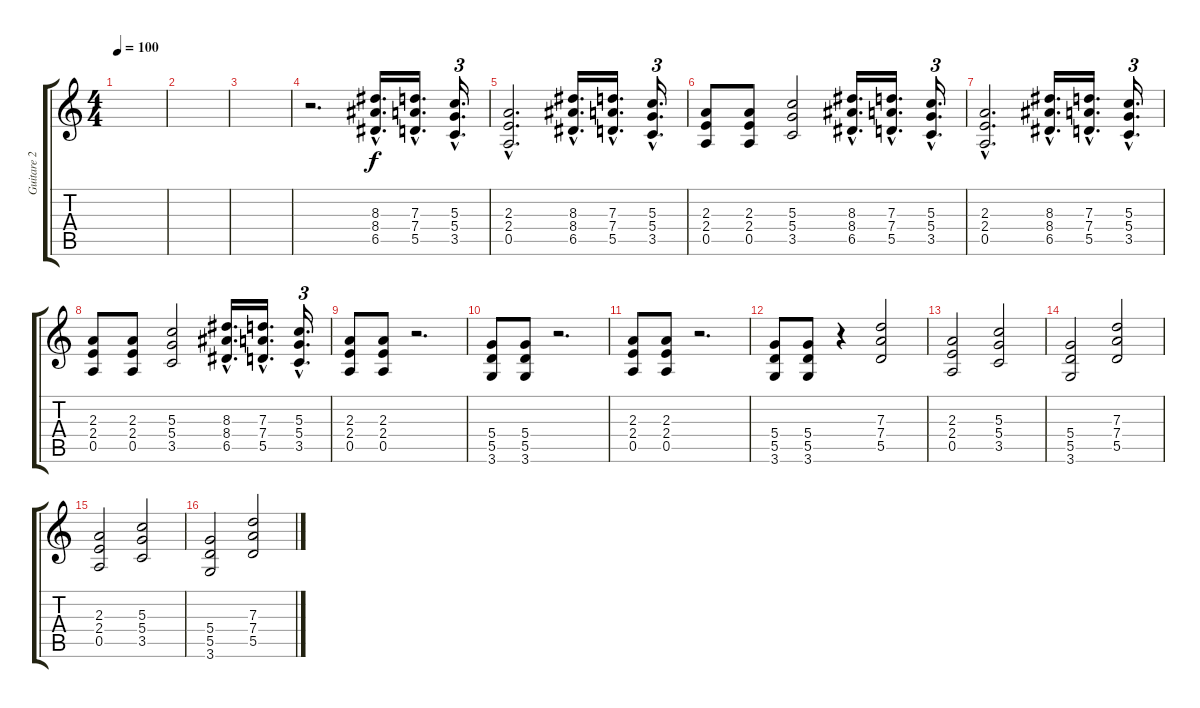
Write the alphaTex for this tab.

\track ("Guitare 2" "Guitare 2") {instrument electricguitarmuted}
\staff {score tabs}
\tuning (E4 B3 G3 D3 A2 E2) {hide}
\ts (4 4)
\tempo 100
\clef g2
\ks c
|
|
|
r.2{d} (8.3{hac} 8.4{hac} 6.5{hac}).16{d instrument distortionguitar} (7.3{hac} 7.4{hac} 5.5{hac}).16{d} (5.3{hac} 5.4{hac} 3.5{hac}).16{d tu (3 2)} |
(2.3{hac} 2.4{hac} 0.5{hac}).2{d} (8.3{hac} 8.4{hac} 6.5{hac}).16{d} (7.3{hac} 7.4{hac} 5.5{hac}).16{d} (5.3{hac} 5.4{hac} 3.5{hac}).16{d tu (3 2)} |
(2.3 2.4 0.5).8 (2.3 2.4 0.5).8 (5.3 5.4 3.5).2 (8.3{hac} 8.4{hac} 6.5{hac}).16{d} (7.3{hac} 7.4{hac} 5.5{hac}).16{d} (5.3{hac} 5.4{hac} 3.5{hac}).16{d tu (3 2)} |
(2.3{hac} 2.4{hac} 0.5{hac}).2{d} (8.3{hac} 8.4{hac} 6.5{hac}).16{d} (7.3{hac} 7.4{hac} 5.5{hac}).16{d} (5.3{hac} 5.4{hac} 3.5{hac}).16{d tu (3 2)} |
(2.3 2.4 0.5).8 (2.3 2.4 0.5).8 (5.3 5.4 3.5).2 (8.3{hac} 8.4{hac} 6.5{hac}).16{d} (7.3{hac} 7.4{hac} 5.5{hac}).16{d} (5.3{hac} 5.4{hac} 3.5{hac}).16{d tu (3 2)} |
(2.3 2.4 0.5).8 (2.3 2.4 0.5).8 r.2{d} |
(5.4 5.5 3.6).8 (5.4 5.5 3.6).8 r.2{d} |
(2.3 2.4 0.5).8 (2.3 2.4 0.5).8 r.2{d} |
(5.4 5.5 3.6).8 (5.4 5.5 3.6).8 r.4 (7.3 7.4 5.5).2 |
(2.3 2.4 0.5).2 (5.3 5.4 3.5).2 |
(5.4 5.5 3.6).2 (7.3 7.4 5.5).2 |
(2.3 2.4 0.5).2 (5.3 5.4 3.5).2 |
(5.4 5.5 3.6).2 (7.3 7.4 5.5).2
